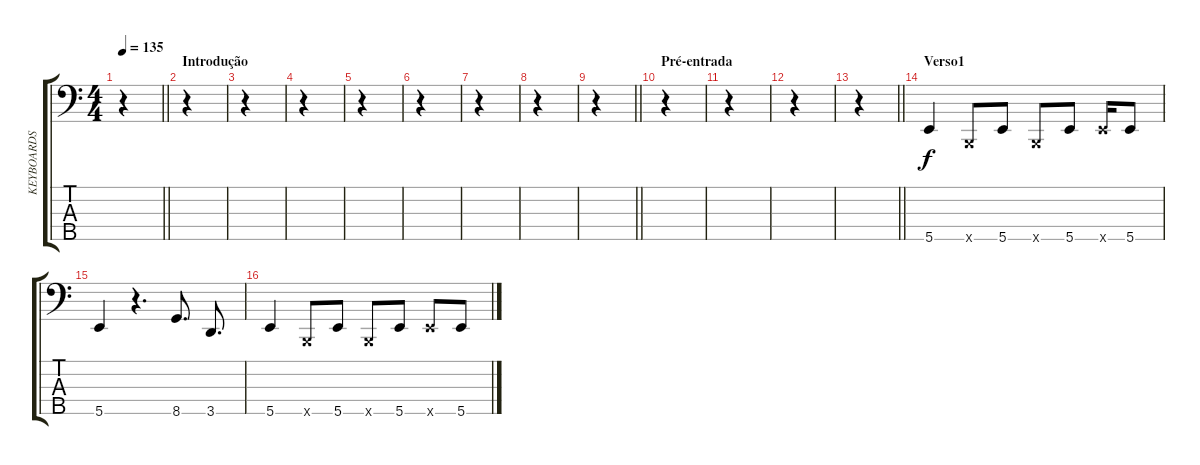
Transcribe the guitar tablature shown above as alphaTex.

\track ("KEYBOARDS" "KEYBOARDS") {instrument synthbass1}
\staff {score tabs}
\tuning (G2 D2 A1 E1 B0) {hide}
\ts (4 4)
\tempo 135
\clef f4
\barLineRight lightlight
\ks c
r.4{dy f instrument synthbass1} |
\section ("" "Introdução")
r.4 |
r.4 |
r.4 |
r.4 |
r.4 |
r.4 |
r.4 |
\barLineRight lightlight
r.4 |
\section ("" "Pré-entrada")
r.4 |
r.4 |
r.4 |
\barLineRight lightlight
r.4 |
\section ("" "Verso1")
5.5.4 0.5{x}.8 5.5.8 0.5{x}.8 5.5.8 5.5{x}.16 5.5.8 |
5.5.4 r.4{d} 8.5.8{d} 3.5.8{d} |
5.5.4 0.5{x}.8 5.5.8 0.5{x}.8 5.5.8 5.5{x}.8 5.5.8
